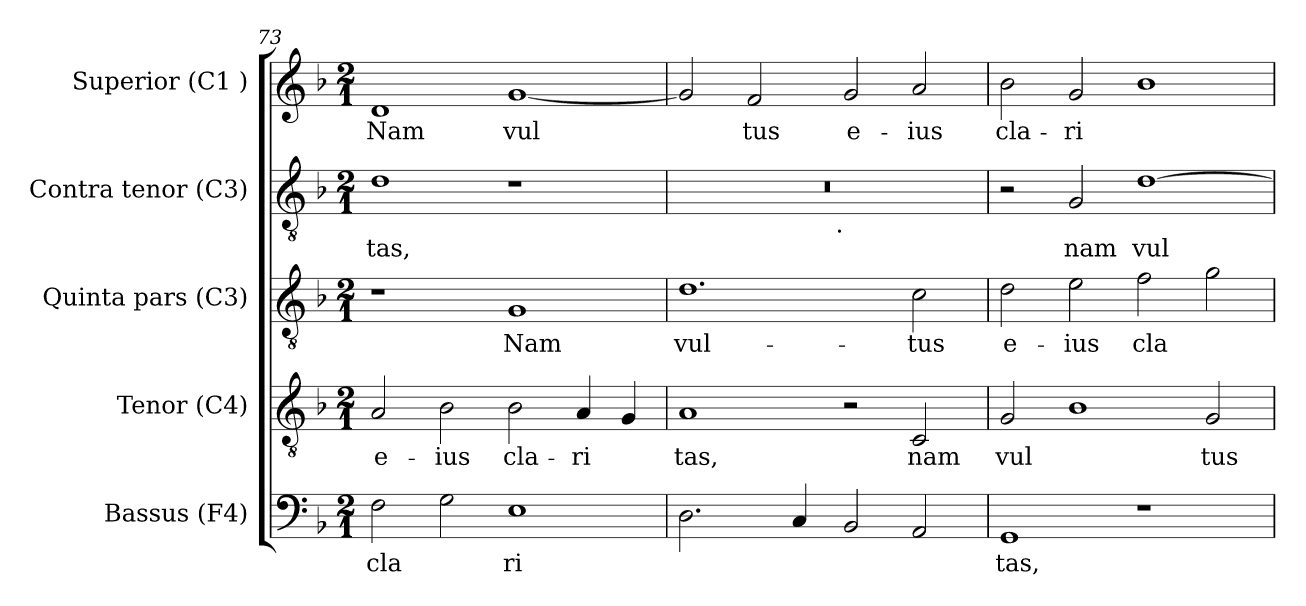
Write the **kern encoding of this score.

**kern	**text	**kern	**text	**kern	**text	**kern	**text	**kern	**text
*part5	*part5	*part4	*part4	*part3	*part3	*part2	*part2	*part1	*part1
*staff5	*staff5	*staff4	*staff4	*staff3	*staff3	*staff2	*staff2	*staff1	*staff1
*I"Bassus (F4)	*	*I"Tenor (C4)	*	*I"Quinta pars (C3)	*	*I"Contra tenor (C3)	*	*I"Superior (C1 )	*
*I'B.	*	*I'T.	*	*I'QP.	*	*I'C.	*	*I'S.	*
*clefF4	*	*clefGv2	*	*clefGv2	*	*clefGv2	*	*clefG2	*
*k[b-]	*	*k[b-]	*	*k[b-]	*	*k[b-]	*	*k[b-]	*
*F:	*	*F:	*	*F:	*	*F:	*	*F:	*
*M2/1	*	*M2/1	*	*M2/1	*	*M2/1	*	*M2/1	*
=73	=73	=73	=73	=73	=73	=73	=73	=73	=73
!	!LO:LY:b:cj	!	!LO:LY:b:rj	!	!	!	!LO:LY:b:rj	!	!LO:LY:b:rj
2F\	cla-	2A/	e-	1r	.	1d	-tas,	1d	Nam
!	!LO:LY:b:cj	!	!LO:LY:b:rj	!	!	!	!	!	!
2G\	--	2B-\	-ius	.	.	.	.	.	.
!	!LO:LY:b:cj	!	!LO:LY:b:rj	!	!LO:LY:b:cj	!	!	!	!LO:LY:b:rj
1E	-ri-	2B-\	cla-	1G	Nam	1r	.	[<1g	vul-
!	!	!	!LO:LY:b:rj	!	!	!	!	!	!
.	.	4A/	-ri-	.	.	.	.	.	.
!	!	!	!LO:LY:b:rj	!	!	!	!	!	!
.	.	4G/	--	.	.	.	.	.	.
=74	=74	=74	=74	=74	=74	=74	=74	=74	=74
!	!LO:LY:b:cj	!	!LO:LY:b:rj	!	!LO:LY:b:cj	!	!	!	!LO:LY:b:rj
*	*	*	*	*	*	*^	*	*	*
2.D\	--	1A	-tas,	1.d	vul-	0r	2ryy	.	2g/]	--
!	!	!	!	!	!	!	!	!	!	!LO:LY:b:rj
.	.	.	.	.	.	.	4ryy	.	2f/	-tus
!	!LO:LY:b:cj	!	!	!	!	!	!	!	!	!
4C/	--	.	.	.	.	.	8...ryy	.	.	.
!	!	!	!	!	!	!	!LO:TX:b:t=.	!	!	!
.	.	.	.	.	.	.	1ryy	.	.	.
!	!LO:LY:b:cj	!	!	!	!	!	!	!	!	!LO:LY:b:rj
2BB-/	--	2r	.	.	.	.	.	.	2g/	e-
!	!LO:LY:b:cj	!	!LO:LY:b:rj	!	!LO:LY:b:cj	!	!	!	!	!LO:LY:b:rj
2AA/	--	2C/	nam	2c\	-tus	.	.	.	2a/	-ius
.	.	.	.	.	.	.	64ryy	.	.	.
=75	=75	=75	=75	=75	=75	=75	=75	=75	=75	=75
!	!LO:LY:b:cj	!	!LO:LY:b:rj	!	!LO:LY:b:cj	!	!	!	!	!LO:LY:b:rj
*	*	*	*	*	*	*v	*v	*	*	*
1GG	-tas,	2G/	vul-	2d\	e-	2r	.	2b-\	cla-
!	!	!	!LO:LY:b:rj	!	!LO:LY:b:cj	!	!LO:LY:b:rj	!	!LO:LY:b:rj
.	.	1B-	--	2e\	-ius	2G/	nam	2g/	-ri-
!	!	!	!	!	!LO:LY:b:cj	!	!LO:LY:b:rj	!	!LO:LY:b:rj
1r	.	.	.	2f\	cla-	[>1d	vul-	1b-	--
!	!	!	!LO:LY:b:rj	!	!LO:LY:b:cj	!	!	!	!
.	.	2G/	-tus	2g\	--	.	.	.	.
=	=	=	=	=	=	=	=	=	=
*-	*-	*-	*-	*-	*-	*-	*-	*-	*-
